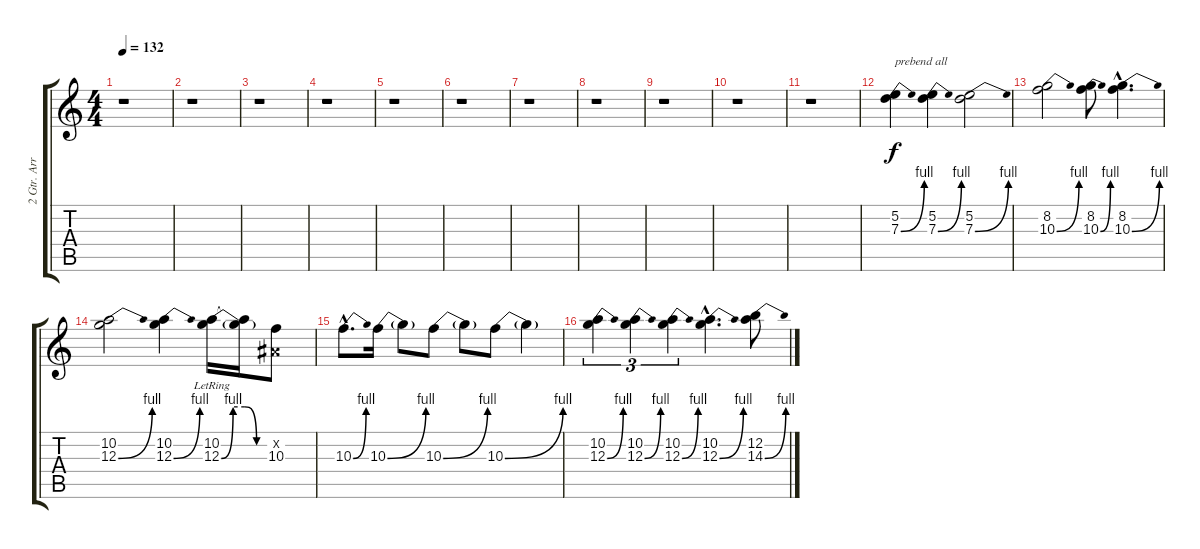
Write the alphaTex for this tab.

\track ("2 Gtr. Arr. Lead" "2 Gtr. Arr") {instrument overdrivenguitar}
\staff {score tabs}
\tuning (E4 B3 G3 D3 A2 E2) {hide}
\ts (4 4)
\tempo 132
\clef g2
\ks c
r.1{dy f} |
r.1 |
r.1 |
r.1 |
r.1 |
r.1 |
r.1 |
r.1 |
r.1 |
r.1 |
r.1 |
(5.2 7.3{be (bend 0 0 60 4)}).4{txt "prebend all"} (5.2 7.3{be (bend 0 0 60 4)}).4 (5.2 7.3{be (bend 0 0 60 4)}).2 |
(8.2 10.3{be (bend 0 0 60 4)}).2 (8.2 10.3{be (bend 0 0 60 4)}).8 (8.2{hac} 10.3{be (bend 0 0 60 4) hac}).4{d} |
(10.2 12.3{be (bend 0 0 60 4)}).2 (10.2 12.3{be (bend 0 0 60 4)}).4 (10.2{lr} 12.3{be (custom 0 0 15 4 30 4 45 0 60 0)}).16 (10.2{t} 12.3{t}).16 (-1.2{x} 10.3).8 |
10.3{be (bend 0 0 60 4) hac}.8{d} 10.3{be (bend 0 0 60 4)}.16 10.3{t}.8 10.3{be (bend 0 0 60 4)}.8 10.3{t}.8 10.3{be (bend 0 0 60 4)}.8 10.3{t}.4 |
(10.2 12.3{be (bend 0 0 60 4)}).4{tu (3 2)} (10.2 12.3{be (bend 0 0 60 4)}).4{tu (3 2)} (10.2 12.3{be (bend 0 0 60 4)}).4{tu (3 2)} (10.2{hac} 12.3{be (bend 0 0 60 4) hac}).4{d} (12.2 14.3{be (bend 0 0 60 4)}).8
